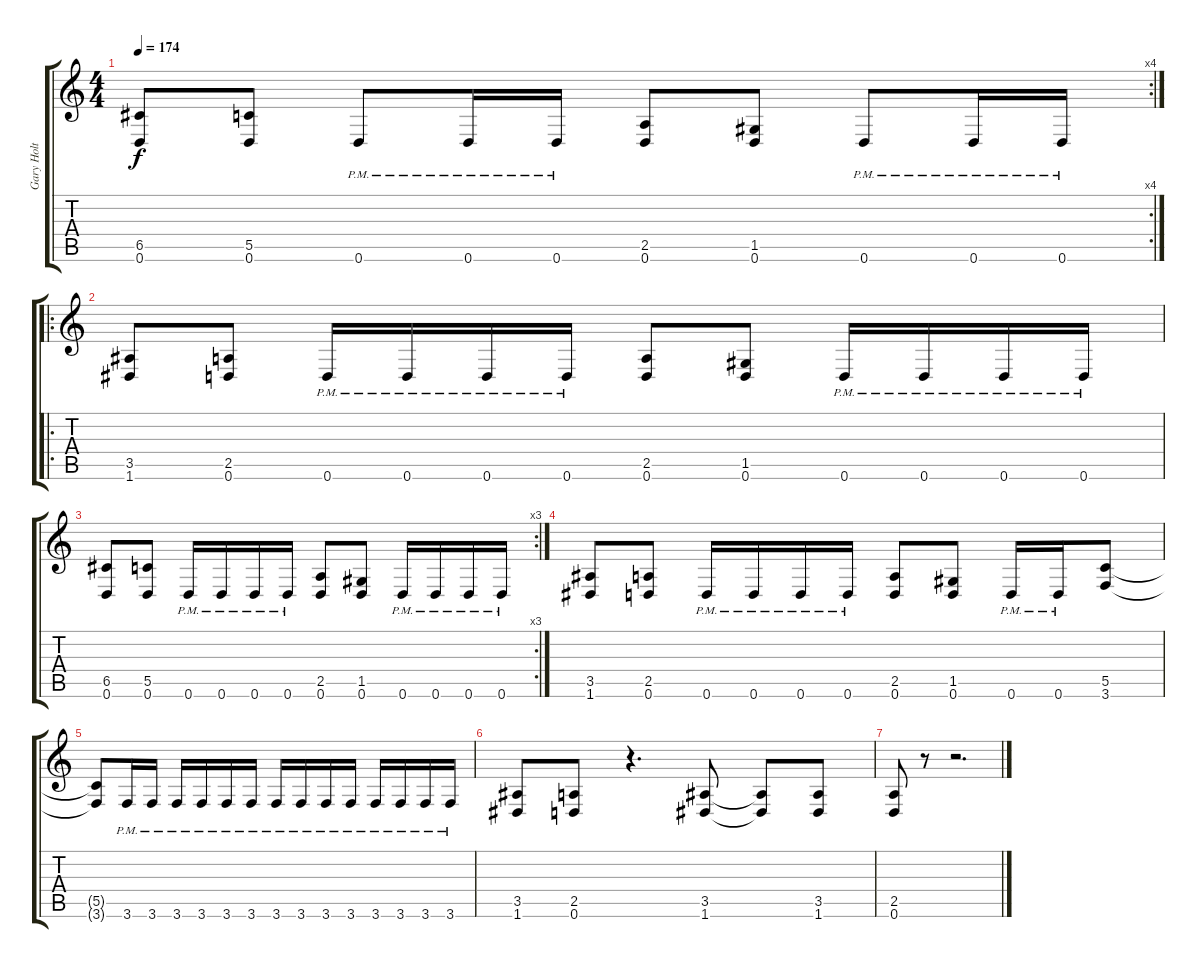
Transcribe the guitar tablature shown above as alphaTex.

\track ("Gary Holt" "Gary Holt") {instrument distortionguitar}
\staff {score tabs}
\tuning (D4 A3 F3 C3 G2 D2) {hide}
\rc 4
\ts (4 4)
\tempo 174
\clef g2
\ks c
(6.5 0.6).8{dy f} (5.5 0.6).8 0.6{pm}.8 0.6{pm}.16 0.6{pm}.16 (2.5 0.6).8 (1.5 0.6).8 0.6{pm}.8 0.6{pm}.16 0.6{pm}.16 |
\ro
(3.5 1.6).8 (2.5 0.6).8 0.6{pm}.16 0.6{pm}.16 0.6{pm}.16 0.6{pm}.16 (2.5 0.6).8 (1.5 0.6).8 0.6{pm}.16 0.6{pm}.16 0.6{pm}.16 0.6{pm}.16 |
\rc 3
(6.5 0.6).8 (5.5 0.6).8 0.6{pm}.16 0.6{pm}.16 0.6{pm}.16 0.6{pm}.16 (2.5 0.6).8 (1.5 0.6).8 0.6{pm}.16 0.6{pm}.16 0.6{pm}.16 0.6{pm}.16 |
(3.5 1.6).8 (2.5 0.6).8 0.6{pm}.16 0.6{pm}.16 0.6{pm}.16 0.6{pm}.16 (2.5 0.6).8 (1.5 0.6).8 0.6{pm}.16 0.6{pm}.16 (5.5 3.6).8 |
(5.5{t} 3.6{t}).8 3.6{pm}.16 3.6{pm}.16 3.6{pm}.16 3.6{pm}.16 3.6{pm}.16 3.6{pm}.16 3.6{pm}.16 3.6{pm}.16 3.6{pm}.16 3.6{pm}.16 3.6{pm}.16 3.6{pm}.16 3.6{pm}.16 3.6{pm}.16 |
(3.5 1.6).8 (2.5 0.6).8 r.4{d} (3.5 1.6).8 (3.5{t} 1.6{t}).8 (3.5 1.6).8 |
(2.5 0.6).8 r.8 r.2{d}
